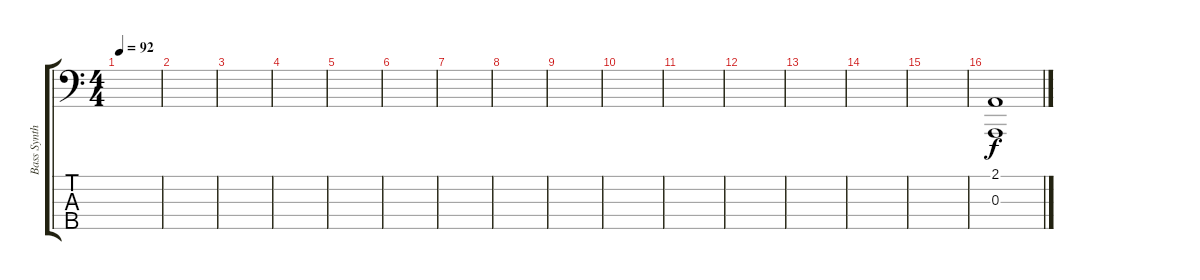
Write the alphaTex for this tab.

\track ("Bass Synth" "Bass Synth") {instrument synthstrings2}
\staff {score tabs}
\tuning (G2 D2 A1 E1 B0) {hide}
\ts (4 4)
\tempo 92
\clef f4
\ks c
|
|
|
|
|
|
|
|
|
|
|
|
|
|
|
(2.1 0.3).1
